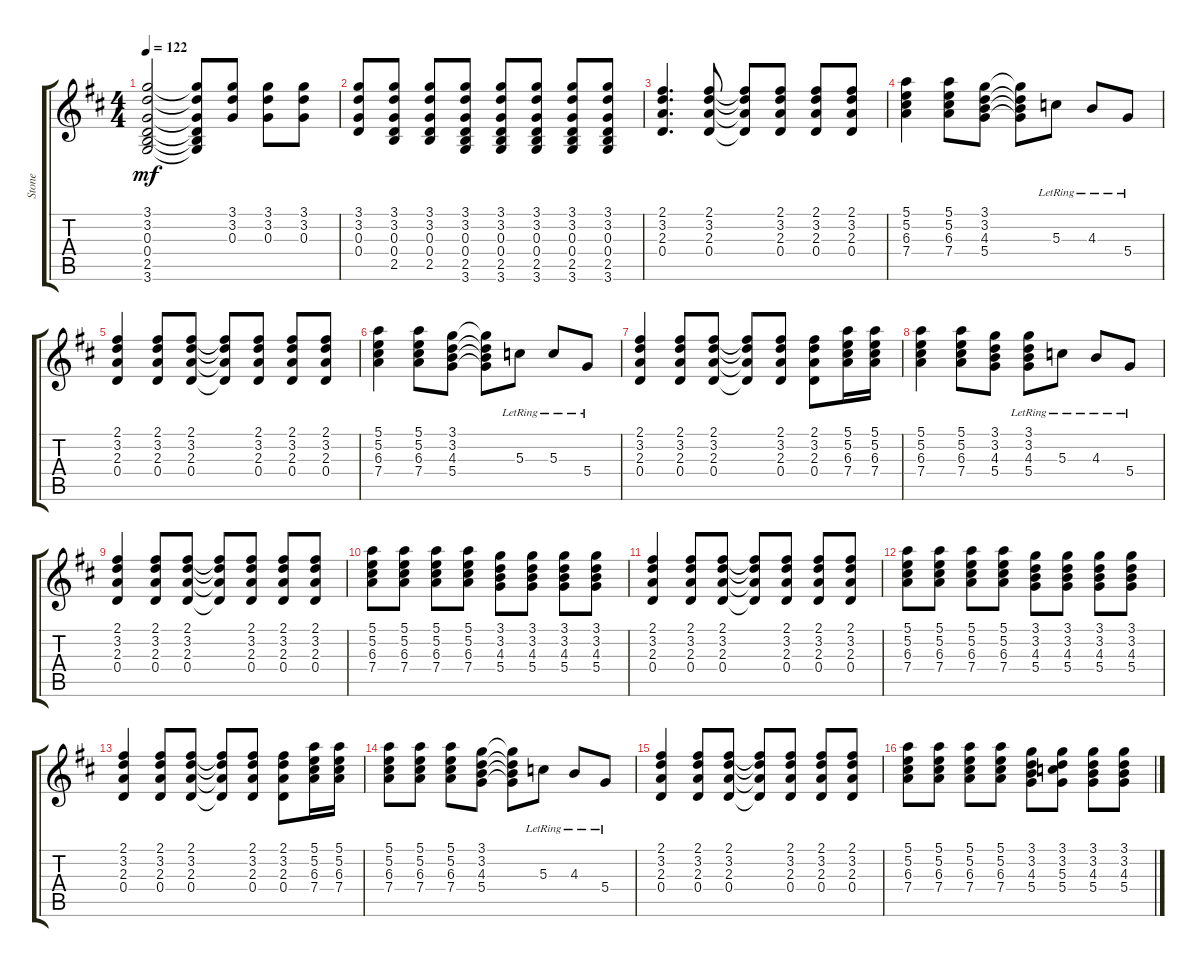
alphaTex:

\track ("Stone" "Stone") {instrument acousticguitarsteel}
\staff {score tabs}
\tuning (E4 B3 G3 D3 A2 E2) {hide}
\ts (4 4)
\tempo 122
\clef g2
\ks d
(3.1 3.2 0.3 0.4 2.5 3.6).2{dy mf} (3.1{t} 3.2{t} 0.3{t} 0.4{t} 2.5{t} 3.6{t}).8 (3.1 3.2 0.3).8 (3.1 3.2 0.3).8 (3.1 3.2 0.3).8 |
(3.1 3.2 0.3 0.4).8 (3.1 3.2 0.3 0.4 2.5).8 (3.1 3.2 0.3 0.4 2.5).8 (3.1 3.2 0.3 0.4 2.5 3.6).8 (3.1 3.2 0.3 0.4 2.5 3.6).8 (3.1 3.2 0.3 0.4 2.5 3.6).8 (3.1 3.2 0.3 0.4 2.5 3.6).8 (3.1 3.2 0.3 0.4 2.5 3.6).8 |
(2.1 3.2 2.3 0.4).4{d} (2.1 3.2 2.3 0.4).8 (2.1{t} 3.2{t} 2.3{t} 0.4{t}).8 (2.1 3.2 2.3 0.4).8 (2.1 3.2 2.3 0.4).8 (2.1 3.2 2.3 0.4).8 |
(5.1 5.2 6.3 7.4).4 (5.1 5.2 6.3 7.4).8 (3.1 3.2 4.3 5.4).8 (3.1{t} 3.2{t} 4.3{t} 5.4{t}).8 5.3{lr}.8 4.3{lr}.8 5.4{lr}.8 |
(2.1 3.2 2.3 0.4).4 (2.1 3.2 2.3 0.4).8 (2.1 3.2 2.3 0.4).8 (2.1{t} 3.2{t} 2.3{t} 0.4{t}).8 (2.1 3.2 2.3 0.4).8 (2.1 3.2 2.3 0.4).8 (2.1 3.2 2.3 0.4).8 |
(5.1 5.2 6.3 7.4).4 (5.1 5.2 6.3 7.4).8 (3.1 3.2 4.3 5.4).8 (3.1{t} 3.2{t} 4.3{t} 5.4{t}).8 5.3{lr}.8 5.3{lr}.8 5.4{lr}.8 |
(2.1 3.2 2.3 0.4).4 (2.1 3.2 2.3 0.4).8 (2.1 3.2 2.3 0.4).8 (2.1{t} 3.2{t} 2.3{t} 0.4{t}).8 (2.1 3.2 2.3 0.4).8 (2.1 3.2 2.3 0.4).8 (5.1 5.2 6.3 7.4).16 (5.1 5.2 6.3 7.4).16 |
(5.1 5.2 6.3 7.4).4 (5.1 5.2 6.3 7.4).8 (3.1 3.2 4.3 5.4).8 (3.1{lr} 3.2{lr} 4.3{lr} 5.4{lr}).8 5.3{lr}.8 4.3{lr}.8 5.4{lr}.8 |
(2.1 3.2 2.3 0.4).4 (2.1 3.2 2.3 0.4).8 (2.1 3.2 2.3 0.4).8 (2.1{t} 3.2{t} 2.3{t} 0.4{t}).8 (2.1 3.2 2.3 0.4).8 (2.1 3.2 2.3 0.4).8 (2.1 3.2 2.3 0.4).8 |
(5.1 5.2 6.3 7.4).8 (5.1 5.2 6.3 7.4).8 (5.1 5.2 6.3 7.4).8 (5.1 5.2 6.3 7.4).8 (3.1 3.2 4.3 5.4).8 (3.1 3.2 4.3 5.4).8 (3.1 3.2 4.3 5.4).8 (3.1 3.2 4.3 5.4).8 |
(2.1 3.2 2.3 0.4).4 (2.1 3.2 2.3 0.4).8 (2.1 3.2 2.3 0.4).8 (2.1{t} 3.2{t} 2.3{t} 0.4{t}).8 (2.1 3.2 2.3 0.4).8 (2.1 3.2 2.3 0.4).8 (2.1 3.2 2.3 0.4).8 |
(5.1 5.2 6.3 7.4).8 (5.1 5.2 6.3 7.4).8 (5.1 5.2 6.3 7.4).8 (5.1 5.2 6.3 7.4).8 (3.1 3.2 4.3 5.4).8 (3.1 3.2 4.3 5.4).8 (3.1 3.2 4.3 5.4).8 (3.1 3.2 4.3 5.4).8 |
(2.1 3.2 2.3 0.4).4 (2.1 3.2 2.3 0.4).8 (2.1 3.2 2.3 0.4).8 (2.1{t} 3.2{t} 2.3{t} 0.4{t}).8 (2.1 3.2 2.3 0.4).8 (2.1 3.2 2.3 0.4).8 (5.1 5.2 6.3 7.4).16 (5.1 5.2 6.3 7.4).16 |
(5.1 5.2 6.3 7.4).8 (5.1 5.2 6.3 7.4).8 (5.1 5.2 6.3 7.4).8 (3.1 3.2 4.3 5.4).8 (3.1{t} 3.2{t} 4.3{t} 5.4{t}).8 5.3{lr}.8 4.3{lr}.8 5.4{lr}.8 |
(2.1 3.2 2.3 0.4).4 (2.1 3.2 2.3 0.4).8 (2.1 3.2 2.3 0.4).8 (2.1{t} 3.2{t} 2.3{t} 0.4{t}).8 (2.1 3.2 2.3 0.4).8 (2.1 3.2 2.3 0.4).8 (2.1 3.2 2.3 0.4).8 |
(5.1 5.2 6.3 7.4).8 (5.1 5.2 6.3 7.4).8 (5.1 5.2 6.3 7.4).8 (5.1 5.2 6.3 7.4).8 (3.1 3.2 4.3 5.4).8 (3.1 3.2 5.3 5.4).8 (3.1 3.2 4.3 5.4).8 (3.1 3.2 4.3 5.4).8
